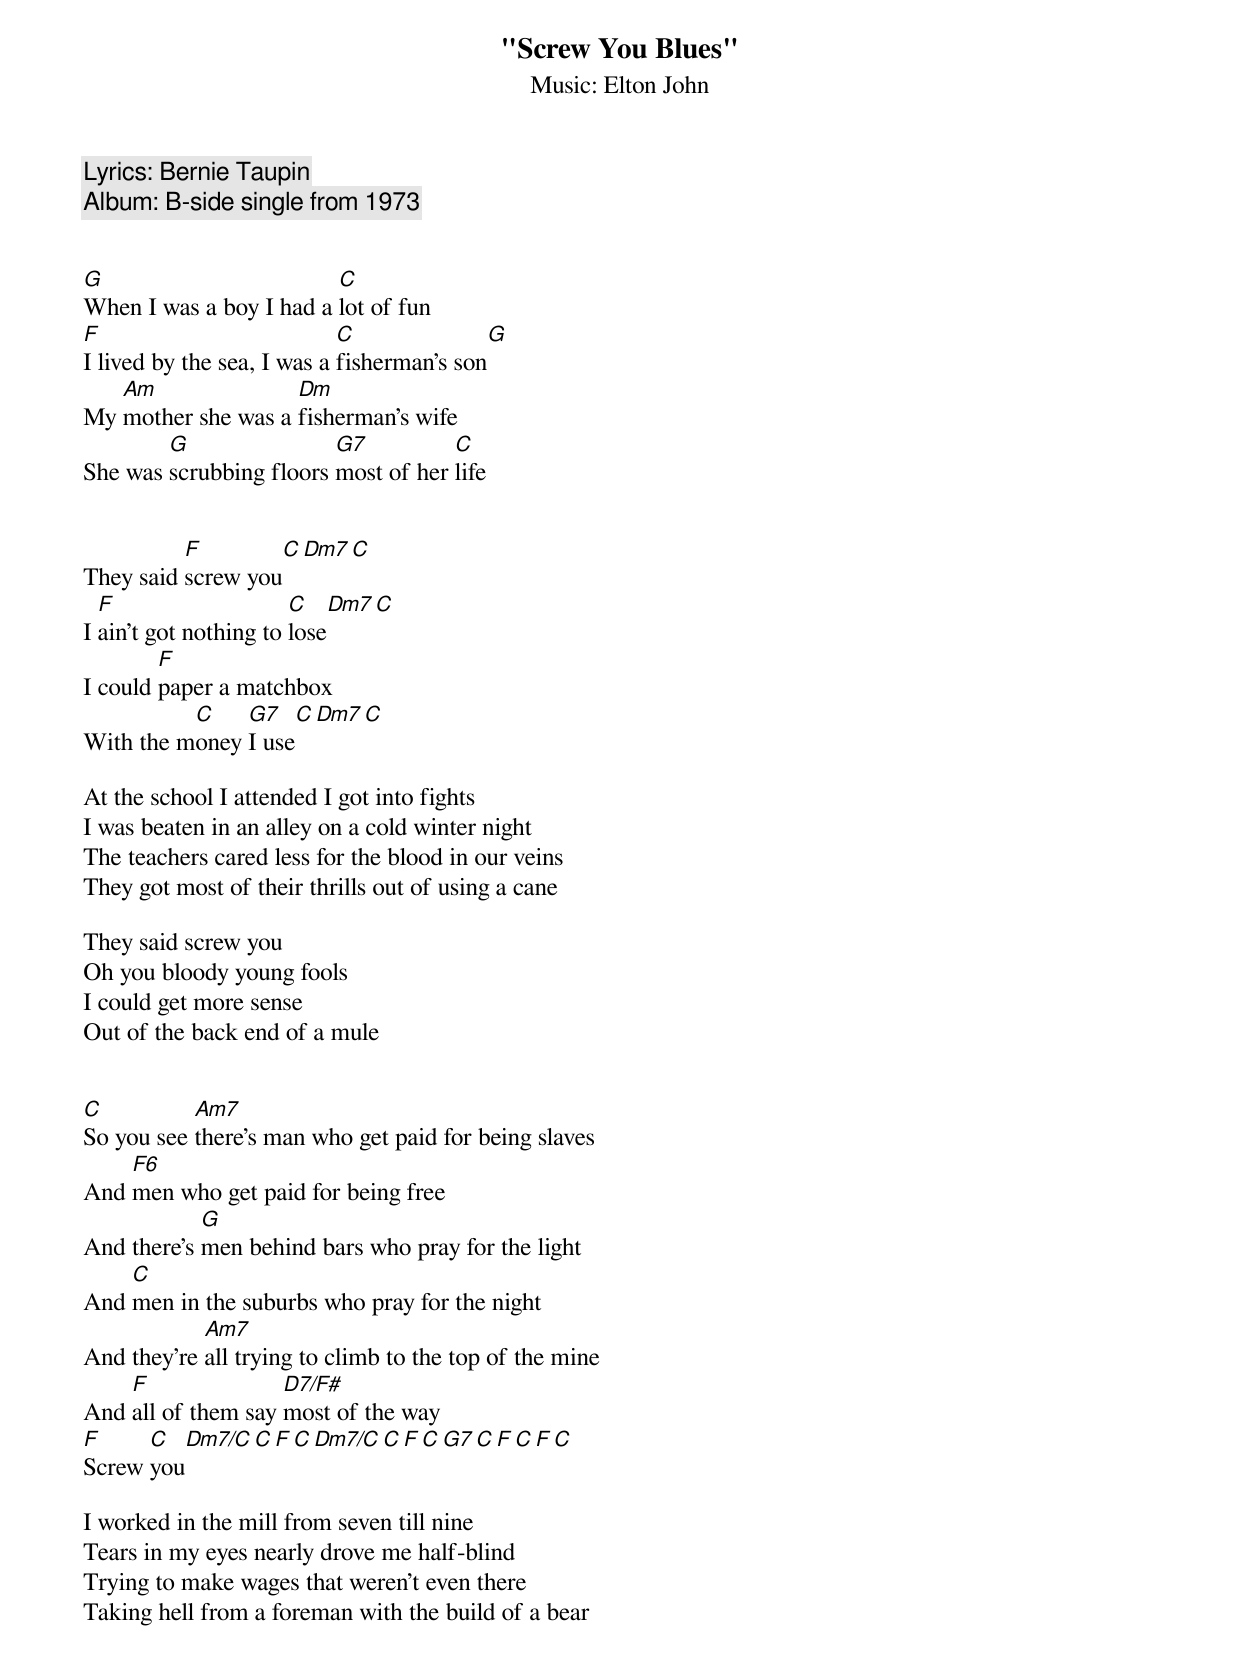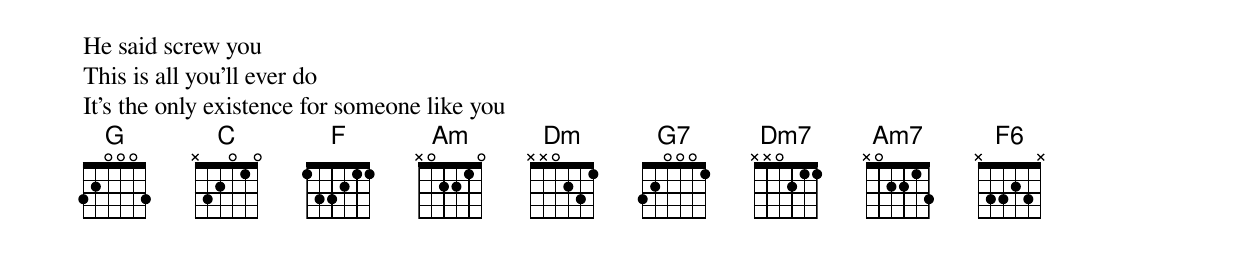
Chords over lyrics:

"Screw You Blues"
Music: Elton John
Lyrics: Bernie Taupin
Album: B-side single from 1973


G                        C
When I was a boy I had a lot of fun
F                           C                 G
I lived by the sea, I was a fisherman's son
   Am               Dm
My mother she was a fisherman's wife
        G                G7          C
She was scrubbing floors most of her life


          F          C  Dm7  C
They said screw you
  F                    C     Dm7  C
I ain't got nothing to lose
        F
I could paper a matchbox
          C    G7       C    Dm7  C
With the money I use

At the school I attended I got into fights
I was beaten in an alley on a cold winter night
The teachers cared less for the blood in our veins
They got most of their thrills out of using a cane

They said screw you
Oh you bloody young fools
I could get more sense
Out of the back end of a mule


C          Am7
So you see there's man who get paid for being slaves
    F6
And men who get paid for being free
            G
And there's men behind bars who pray for the light
    C
And men in the suburbs who pray for the night
            Am7
And they're all trying to climb to the top of the mine
    F               D7/F#
And all of them say most of the way
F     C      Dm7/C  C  F  C  Dm7/C  C  F  C G7  C  F  C  F  C
Screw you

I worked in the mill from seven till nine
Tears in my eyes nearly drove me half-blind
Trying to make wages that weren't even there
Taking hell from a foreman with the build of a bear

He said screw you
This is all you'll ever do
It's the only existence for someone like you
